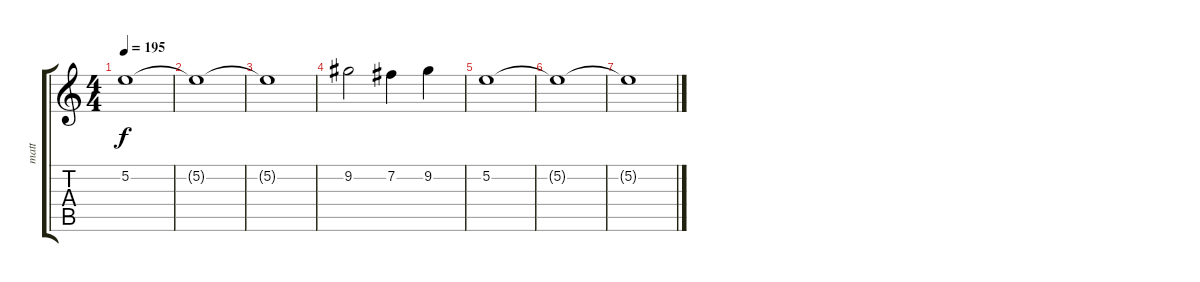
\track ("matt" "matt") {instrument electricguitarjazz}
\staff {score tabs}
\tuning (E4 B3 G3 D3 A2 E2) {hide}
\ts (4 4)
\tempo 195
\clef g2
\ks c
5.2.1{dy f} |
5.2{t}.1 |
5.2{t}.1 |
9.2.2 7.2.4 9.2.4 |
5.2.1 |
5.2{t}.1 |
5.2{t}.1
